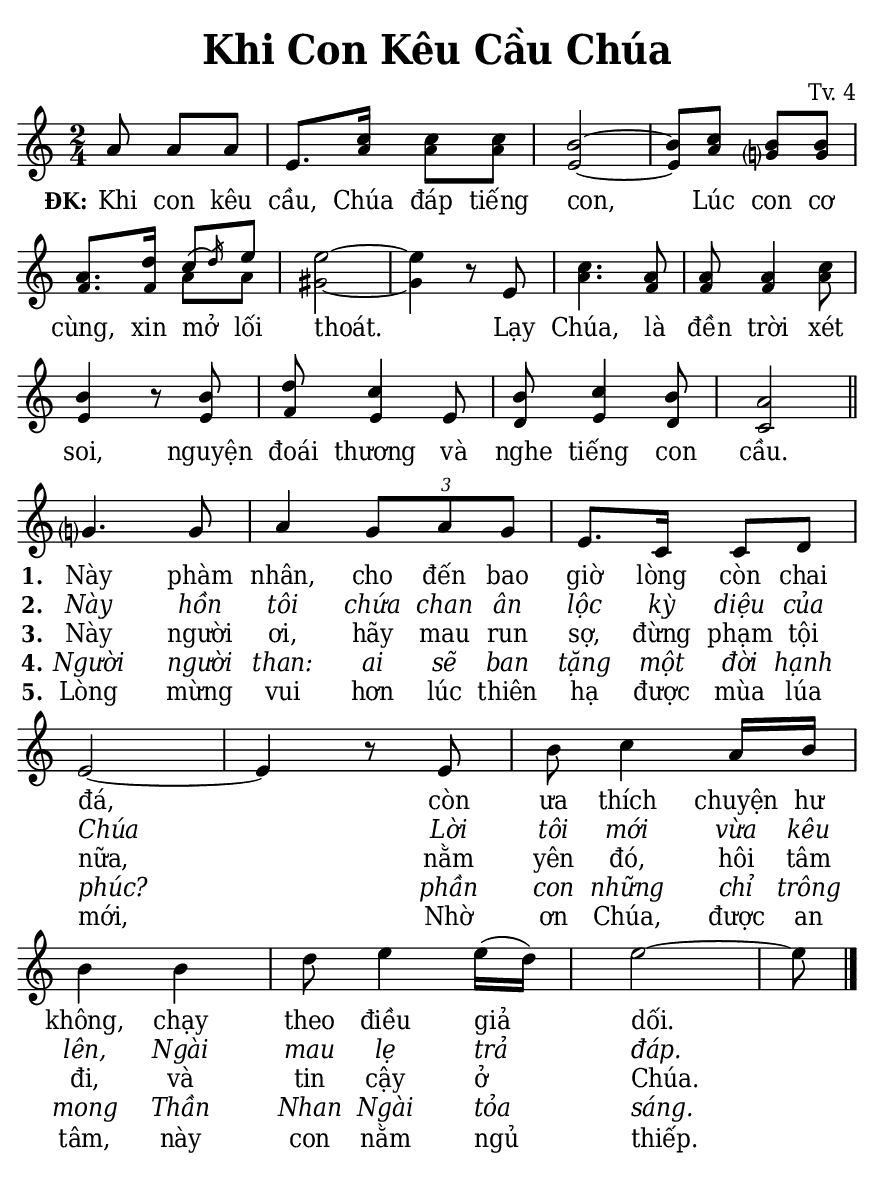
% Cài đặt chung\
\version "2.22.1"
\include "english.ly"

\header {
  title = \markup { \fontsize #1 "Khi Con Kêu Cầu Chúa" }
  composer = "Tv. 4"
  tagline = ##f
}

% Nhạc phiên khúc
nhacPhienKhucSop = \relative c'' {
  \partial 4. a8 a a |
  e8. c'16 c8 c |
  b2 ~ |
  b8 c b b |
  a8. d16
  \afterGrace c8 ({
    \override Flag.stroke-style = #"grace"
    d16)}
  \revert Flag.stroke-style
  e8 |
  e2 ~ |
  e4 r8 e, |
  c'4. a8 |
  a a4 c8 |
  b4 r8 b |
  d c4 e,8 |
  b' c4 b8 |
  a2 \bar "||" \break
  
  g!?4. g8 |
  a4 \tuplet 3/2 { g8 a g } |
  e8. c16 c8 d |
  e2 ~ |
  e4 r8 e |
  b' c4 a16 b |
  b4 b |
  d8 e4 e16 (d) |
  e2 ~ |
  e8 \bar "|."
}

nhacPhienKhucAlto = \relative c'' {
  a8 a a |
  e8. a16 a8 a |
  e2 ~ |
  e8 a g!? g |
  f8. f16 a8 [a] |
  gs2 ~ |
  gs4 r8 e |
  a4. f8 |
  f f4 a8 |
  e4 r8 e |
  f e4 e8 |
  d e4 d8 |
  c2
}

% Lời phiên khúc
loiPhienKhucSop = \lyrics {
  \set stanza = "ĐK:"
  Khi con kêu cầu, Chúa đáp tiếng con,
  Lúc con cơ cùng, xin mở lối thoát.
  Lạy Chúa, là đền trời xét soi,
  nguyện đoái thương và nghe tiếng con cầu.
  <<
    {
      \set stanza = "1."
      Này phàm nhân, cho đến bao giờ lòng còn chai đá,
      còn ưa thích chuyện hư không,
      chạy theo điều giả dối.
    }
    \new Lyrics {
	    \set associatedVoice = "beSop"
	    \set stanza = "2."
      \override Lyrics.LyricText.font-shape = #'italic
	    Này hồn tôi chứa chan ân lộc kỳ diệu của Chúa
	    Lời tôi mới vừa kêu lên,
	    Ngài mau lẹ trả đáp.
    }
    \new Lyrics {
	    \set associatedVoice = "beSop"
	    \set stanza = "3."
	    Này người ơi, hãy mau run sợ,
	    đừng phạm tội nữa,
	    nằm yên đó, hôi tâm đi,
	    và tin cậy ở Chúa.
    }
    \new Lyrics {
	    \set associatedVoice = "beSop"
	    \set stanza = "4."
      \override Lyrics.LyricText.font-shape = #'italic
	    Người người than: ai sẽ ban tặng một đời hạnh phúc?
	    phần con những chỉ trông mong Thần Nhan Ngài tỏa sáng.
    }
    \new Lyrics {
	    \set associatedVoice = "beSop"
	    \set stanza = "5."
	    Lòng mừng vui hơn lúc thiên hạ được mùa lúa mới,
	    Nhờ ơn Chúa, được an tâm, này con nằm ngủ thiếp.
    }
  >>
}

% Dàn trang
\paper {
  #(set-paper-size "a5")
  top-margin = 3\mm
  bottom-margin = 3\mm
  left-margin = 3\mm
  right-margin = 3\mm
  indent = #0
  #(define fonts
	 (make-pango-font-tree "Deja Vu Serif Condensed"
	 		       "Deja Vu Serif Condensed"
			       "Deja Vu Serif Condensed"
			       (/ 20 20)))
  print-page-number = ##f
}

TongNhip = {
  \key c \major \time 2/4
  \set Timing.beamExceptions = #'()
  \set Timing.baseMoment = #(ly:make-moment 1/4)
}

% Đổi kích thước nốt cho bè phụ
notBePhu =
#(define-music-function (font-size music) (number? ly:music?)
   (for-some-music
     (lambda (m)
       (if (music-is-of-type? m 'rhythmic-event)
           (begin
             (set! (ly:music-property m 'tweaks)
                   (cons `(font-size . ,font-size)
                         (ly:music-property m 'tweaks)))
             #t)
           #f))
     music)
   music)

\score {
  \new ChoirStaff <<
    \new Staff \with {
        \consists "Merge_rests_engraver"
        printPartCombineTexts = ##f
      }
      <<
      \new Voice \TongNhip \partCombine 
        \nhacPhienKhucSop
        \notBePhu -1 { \nhacPhienKhucAlto }
      \new NullVoice = beSop \nhacPhienKhucSop
      \new Lyrics \lyricsto beSop \loiPhienKhucSop
      >>
  >>
  \layout {
    \override Lyrics.LyricSpace.minimum-distance = #1.5
    \override Score.BarNumber.break-visibility = ##(#f #f #f)
    \override Score.SpacingSpanner.uniform-stretching = ##t
  } 
}
